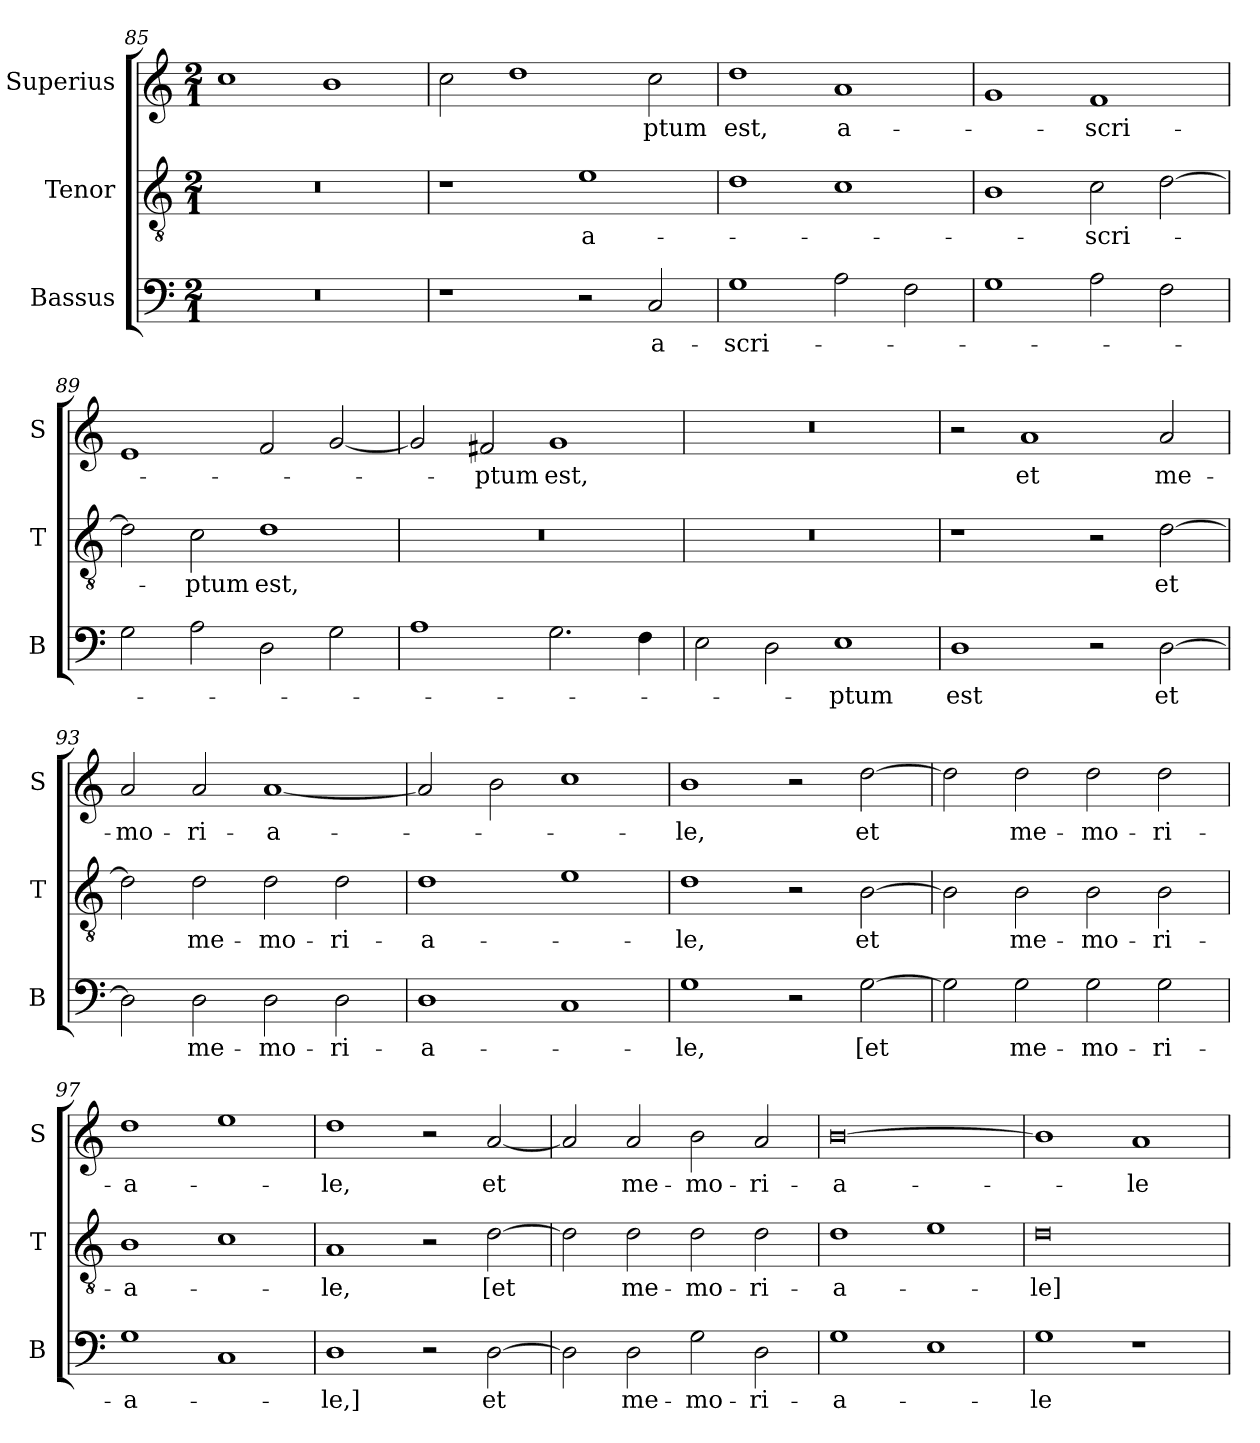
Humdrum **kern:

**kern	**text	**kern	**text	**kern	**text
*part3	*part3	*part2	*part2	*part1	*part1
*staff3	*staff3	*staff2	*staff2	*staff1	*staff1
*I"Bassus	*	*I"Tenor	*	*I"Superius	*
*I'B	*	*I'T	*	*I'S	*
*clefF4	*	*clefGv2	*	*clefG2	*
*k[]	*	*k[]	*	*k[]	*
*M2/1	*	*M2/1	*	*M2/1	*
=85	=85	=85	=85	=85	=85
0r	.	0r	.	1cc	.
.	.	.	.	1b	.
=86	=86	=86	=86	=86	=86
1r	.	1r	.	2cc	.
.	.	.	.	1dd	.
2r	.	1e	a-	.	.
2C	a-	.	.	2cc	-ptum
=87	=87	=87	=87	=87	=87
1G	-scri-	1d	.	1dd	est,
2A	.	1c	.	1a	a-
2F	.	.	.	.	.
=88	=88	=88	=88	=88	=88
1G	.	1B	.	1g	.
2A	.	2c	-scri-	1f	-scri-
2F	.	[2d	.	.	.
=89	=89	=89	=89	=89	=89
2G	.	2d]	.	1e	.
2A	.	2c	-ptum	.	.
2D	.	1d	est,	2f	.
2G	.	.	.	[2g	.
=90	=90	=90	=90	=90	=90
1A	.	0r	.	2g]	.
.	.	.	.	2f#X	-ptum
2.G	.	.	.	1g	est,
4F	.	.	.	.	.
=91	=91	=91	=91	=91	=91
2E	.	0r	.	0r	.
2D	.	.	.	.	.
1E	-ptum	.	.	.	.
=92	=92	=92	=92	=92	=92
1D	est	1r	.	2r	.
.	.	.	.	1a	et
2r	.	2r	.	.	.
[2D	et	[2d	et	2a	me-
=93	=93	=93	=93	=93	=93
2D]	.	2d]	.	2a	-mo-
2D	me-	2d	me-	2a	-ri-
2D	-mo-	2d	-mo-	[1a	-a-
2D	-ri-	2d	-ri-	.	.
=94	=94	=94	=94	=94	=94
1D	-a-	1d	-a-	2a]	.
.	.	.	.	2b	.
1C	.	1e	.	1cc	.
=95	=95	=95	=95	=95	=95
1G	-le,	1d	-le,	1b	-le,
2r	.	2r	.	2r	.
[2G	[et	[2B	et	[2dd	et
=96	=96	=96	=96	=96	=96
2G]	.	2B]	.	2dd]	.
2G	me-	2B	me-	2dd	me-
2G	-mo-	2B	-mo-	2dd	-mo-
2G	-ri-	2B	-ri-	2dd	-ri-
=97	=97	=97	=97	=97	=97
1G	-a-	1B	-a-	1dd	-a-
1C	.	1c	.	1ee	.
=98	=98	=98	=98	=98	=98
1D	-le,]	1A	-le,	1dd	-le,
2r	.	2r	.	2r	.
[2D	et	[2d	[et	[2a	et
=99	=99	=99	=99	=99	=99
2D]	.	2d]	.	2a]	.
2D	me-	2d	me-	2a	me-
2G	-mo-	2d	-mo-	2b	-mo-
2D	-ri-	2d	-ri-	2a	-ri-
=100	=100	=100	=100	=100	=100
1G	-a-	1d	-a-	[0b	-a-
1E	.	1e	.	.	.
=101	=101	=101	=101	=101	=101
1G	-le	0d	-le]	1b]	.
1r	.	.	.	1a	-le
=	=	=	=	=	=
*-	*-	*-	*-	*-	*-
